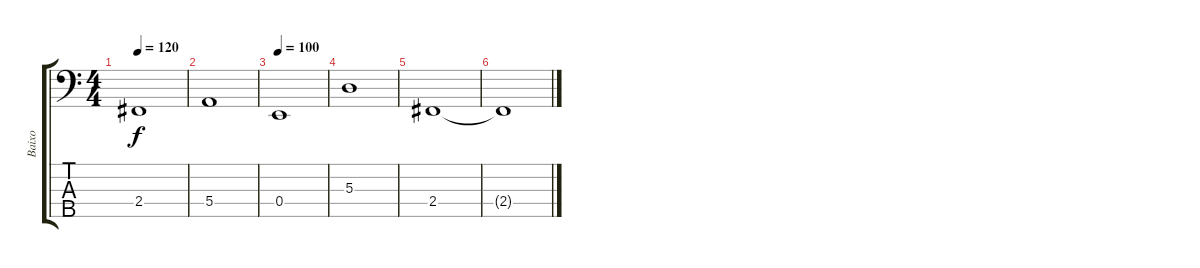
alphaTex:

\track ("Baixo" "Baixo") {instrument electricbassfinger}
\staff {score tabs}
\tuning (G2 D2 A1 E1 B0) {hide}
\ts (4 4)
\tempo 120
\clef f4
\ks c
2.4.1{dy f} |
5.4.1 |
\tempo 100
0.4.1 |
5.3.1 |
2.4.1{volume 0} |
2.4{t}.1
